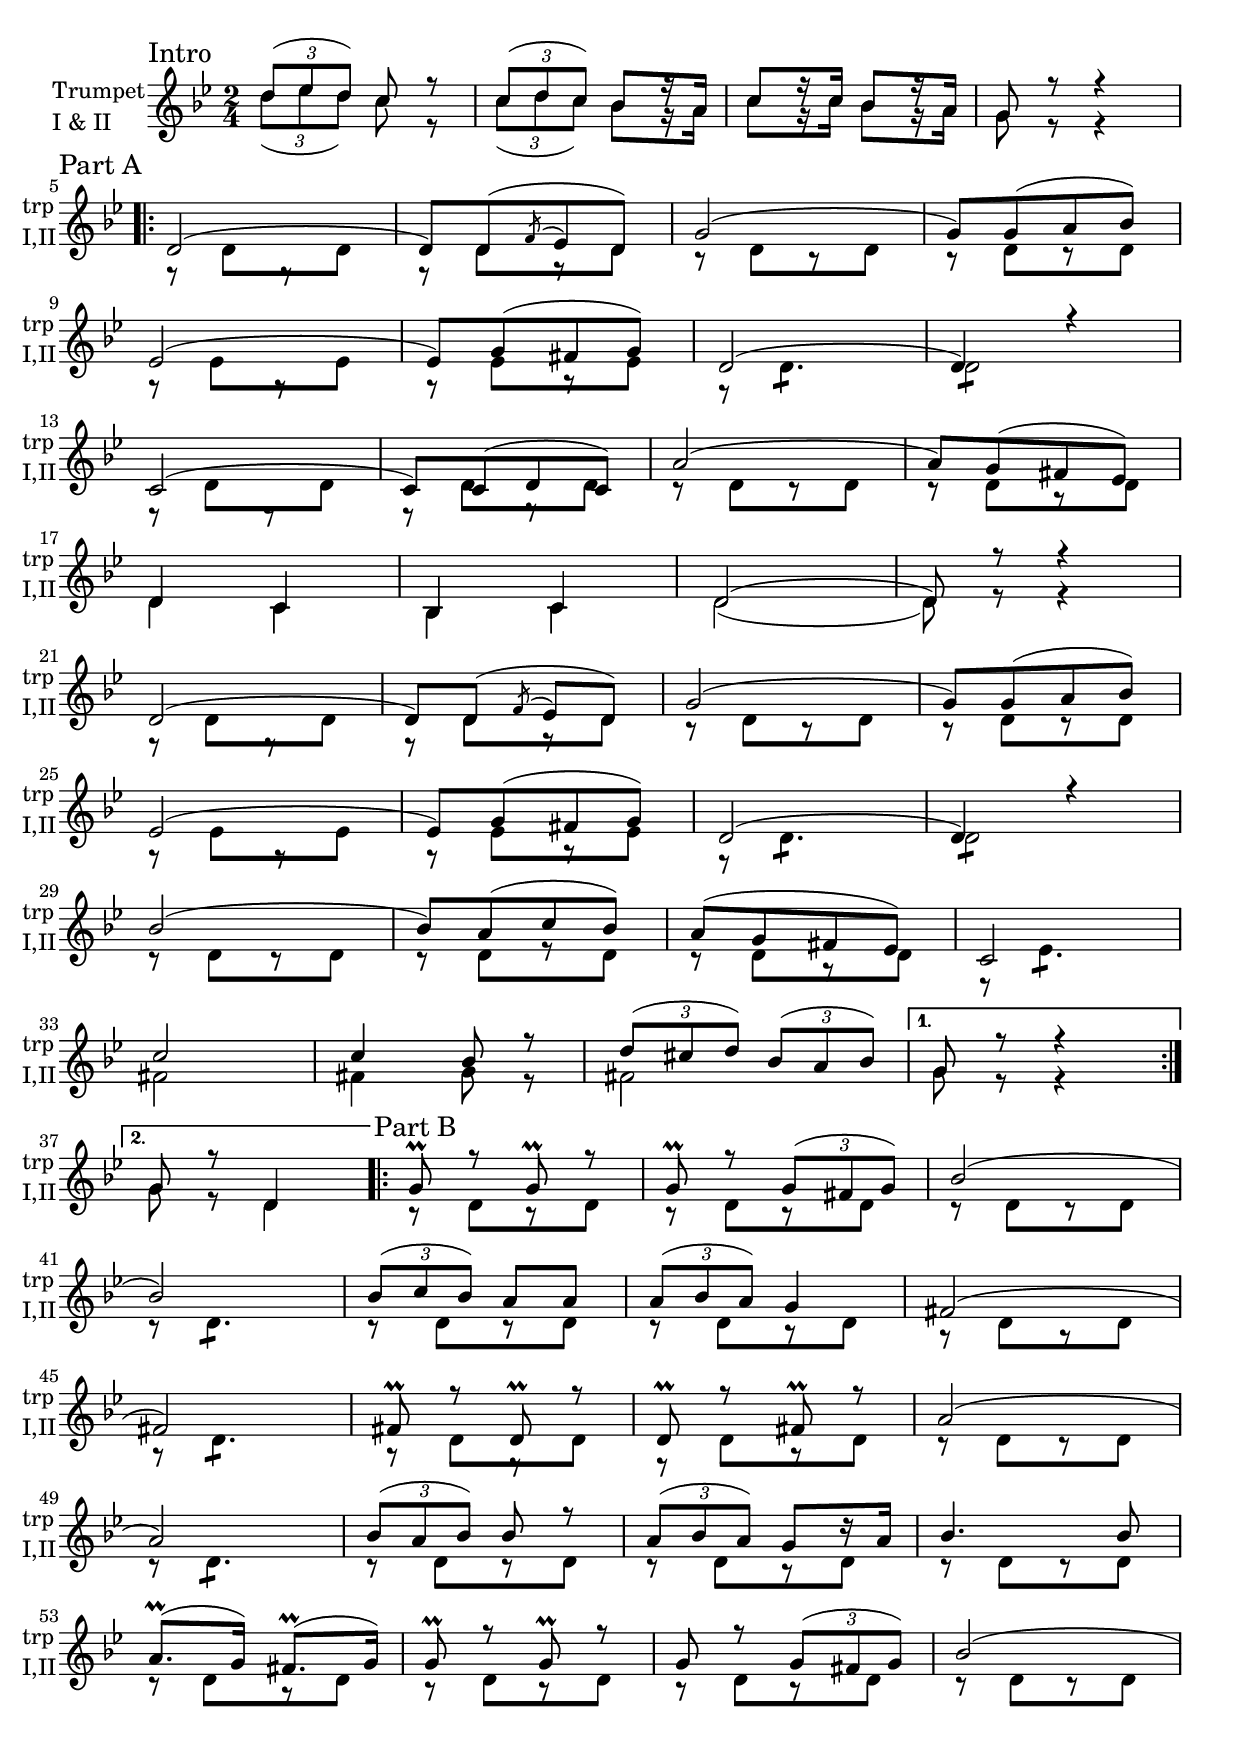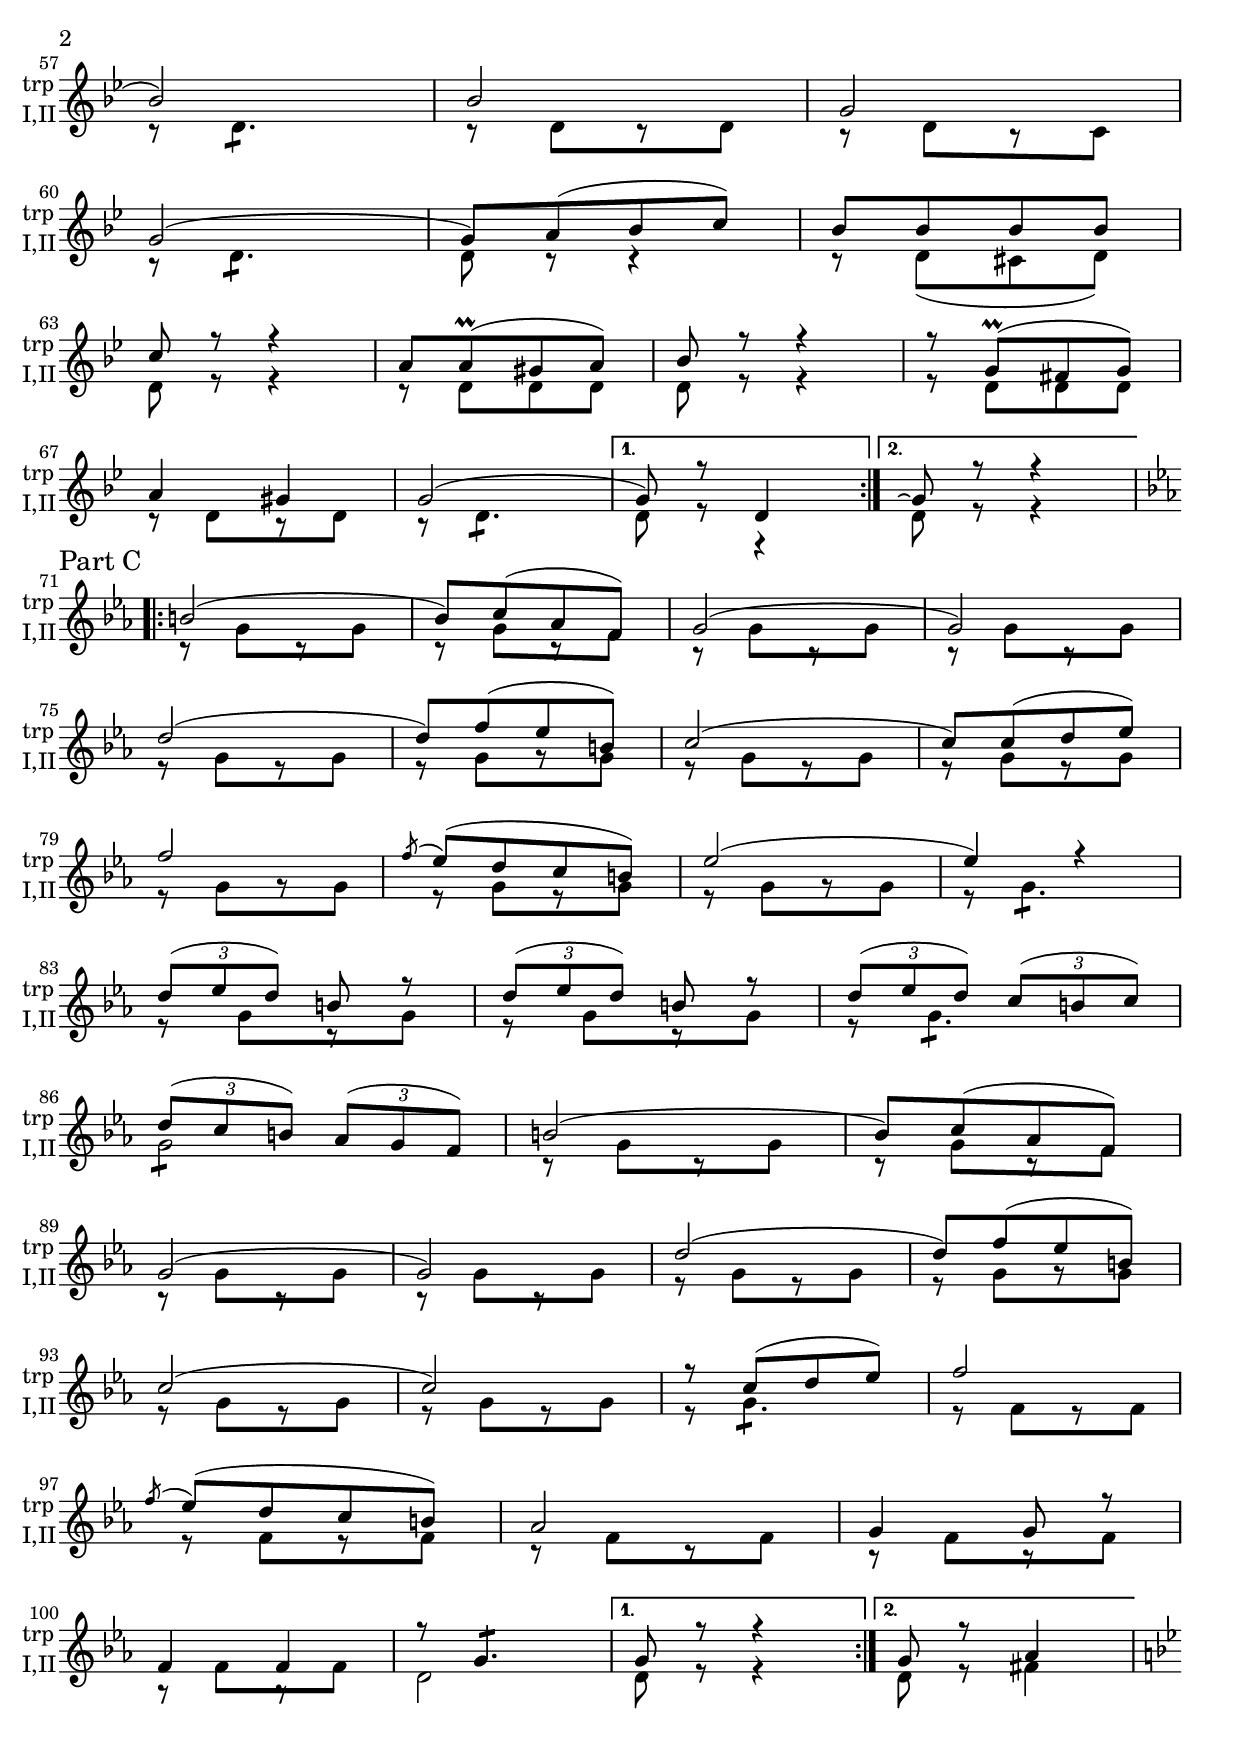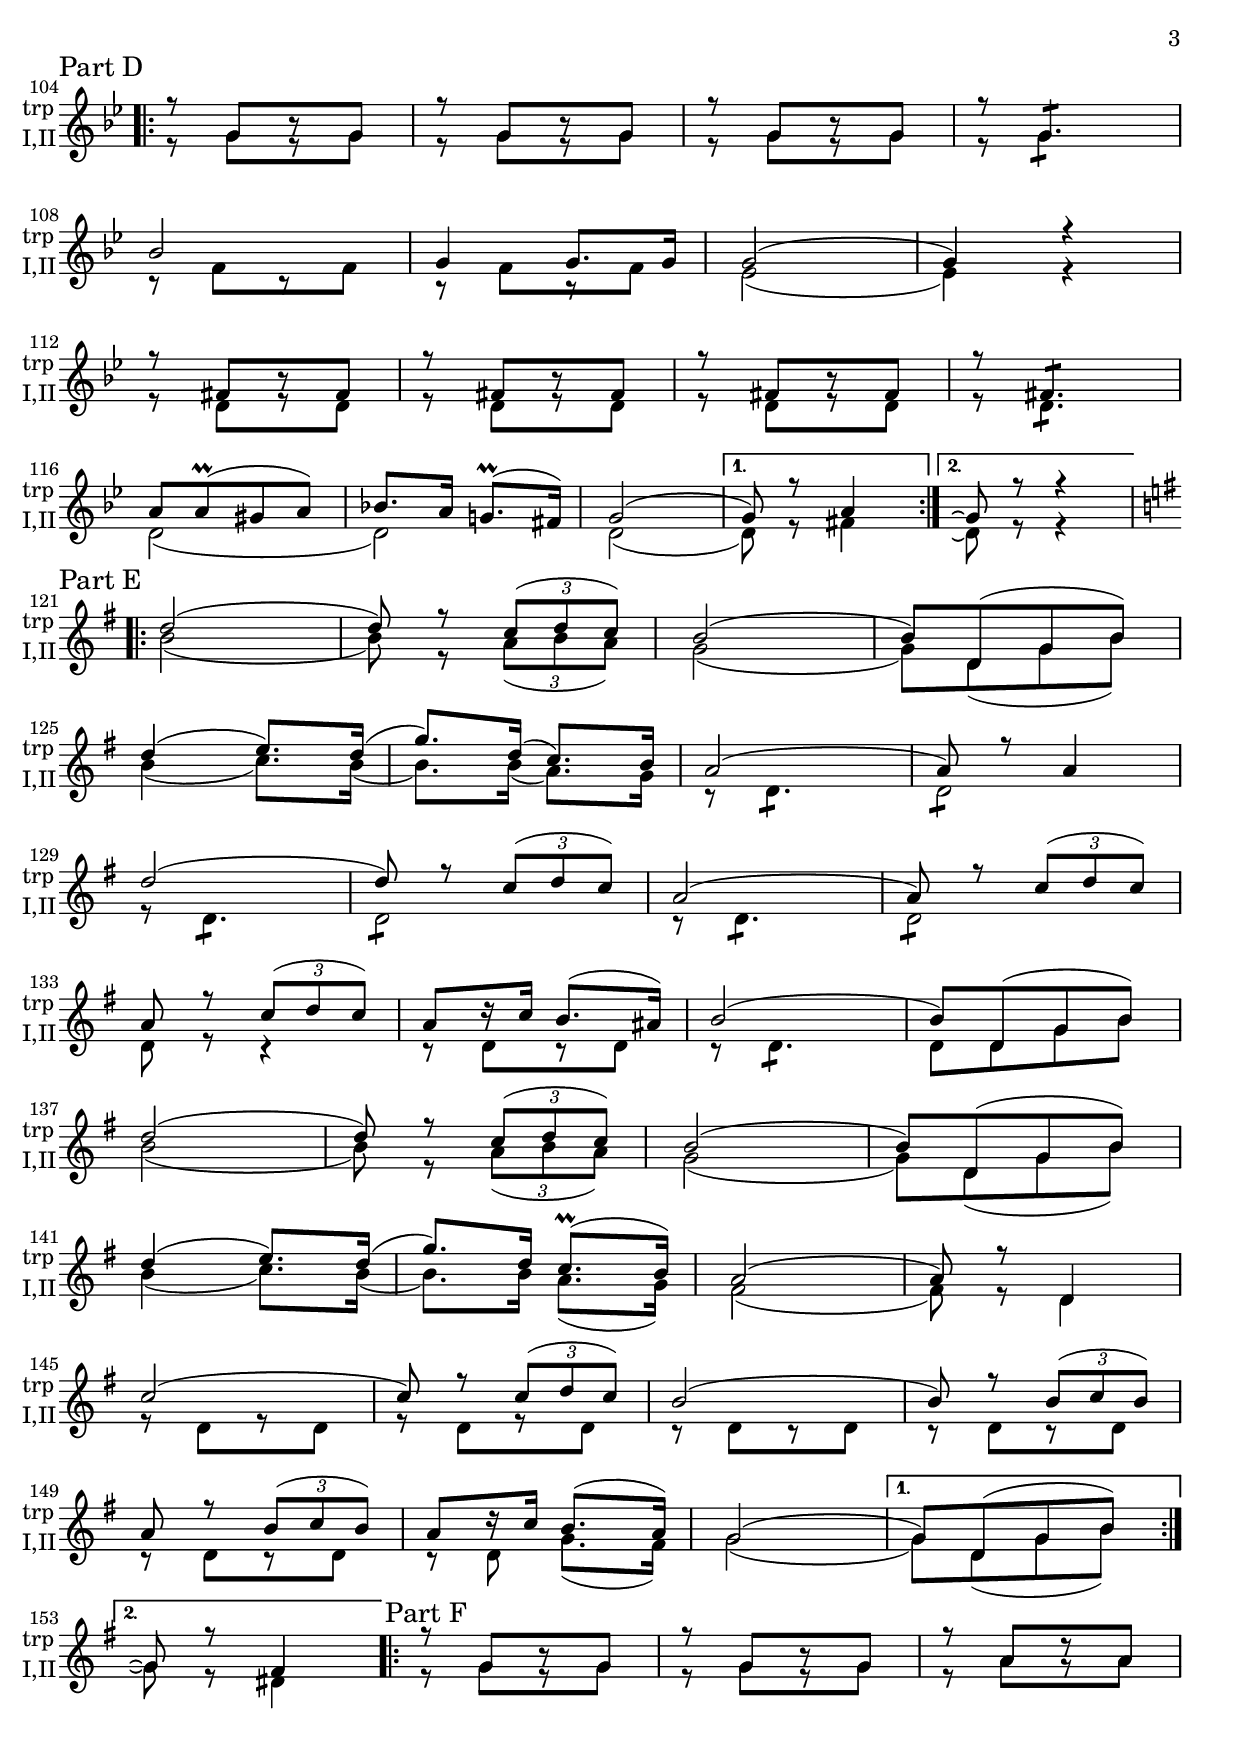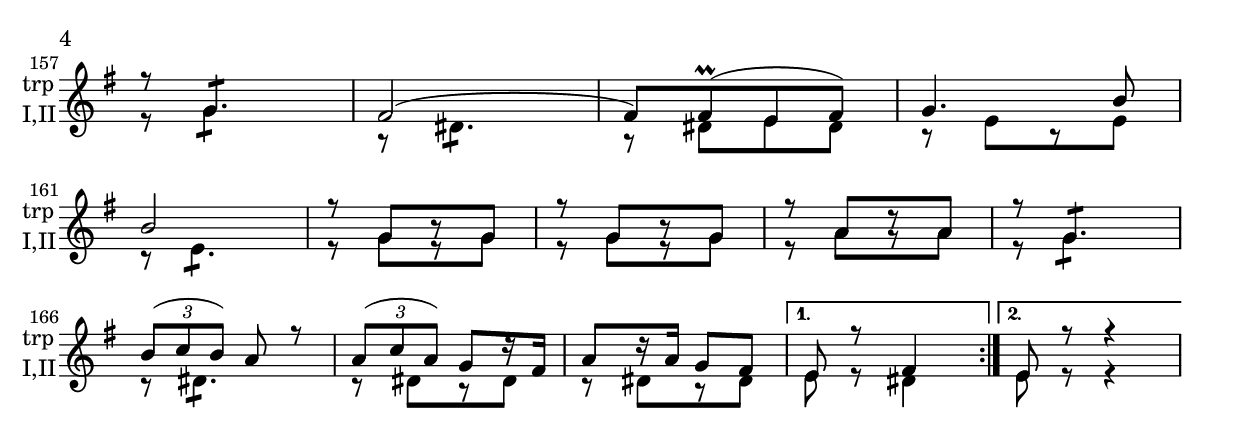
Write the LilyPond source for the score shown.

\version "2.24.0"

\include "helpers.ly"

trumpetIA = {
  \sectionLabel "Intro"
  \key bes \major
  | \trl {d'8( ees d)} c r | \trl {c( d c)} bes[ r16 a] | c8[ r16 c] bes8[ r16 a] | g8 r r4 \break

  \sectionLabel "Part A"
  \repeat volta 2 {
    | d2( | d8)[ d( \acc f ees d)] | g2( | g8)[ g( a bes)] \break
    | ees,2( | ees8)[ g( fis g)] | d2( | d4) r \break
    | c2( | c8)[ c( d c)] | a'2( | a8)[ g( fis ees)] \break
    | d4 c | bes c | d2( | d8) r r4 \break
    | d2( | d8)[ d]( \acc f ees[ d]) | g2( | g8)[ g( a bes)] \break
    | ees,2( | ees8)[ g( fis g)] | d2( | d4) r \break
    | bes'2( | bes8)[ a( c bes)] | a([ g fis ees)] | c2 \break
    | c'2 | c4 bes8 r | \trl {d( cis d)} \trl {bes( a bes)}
  }
  \alternative {
    { g8 r r4 \break }
    { g8 r d4 }
  }
} % A part

trumpetIIA = {
  \sectionLabel "Intro"
  \key bes \major
  | \trl {d'8( ees d)} c r | \trl {c( d c)} bes[ r16 a] | c8[ r16 c] bes8[ r16 a] | g8 r r4 \break

  \sectionLabel "Part A"
  \repeat volta 2 {
    | \rpt 4 { r8 d[ r d] } \break
    | \rpt 2 { r8 ees[ r ees] } | r d4.:8 | d2:8 \break
    | \rpt 4 { r8 d[ r d] } \break
    | d4 c | bes c | d2( | d8) r r4 \break
    | \rpt 4 { r8 d[ r d] } \break
    | \rpt 2 { r8 ees[ r ees] } | r d4.:8 | d2:8 \break
    | \rpt 3 { r8 d[ r d] } | r ees4.:8 \break
    | fis2 | fis4 g8 r8 | fis2
  }
  \alternative {
    { g8 r r4 \break }
    { g8 r d4 }
  }
} % A part

%%%%%%%%%%%%%%%%%%%%%%%%%%%%

trumpetIB = {
  \sectionLabel "Part B"
  \repeat volta 2 {
    | \rpt 3 { g8\prall r } \trl {g( fis g)} bes2( \break
    | bes2) | \trl {bes8( c bes)} a[ a] | \trl {a( bes a)} g4 | fis2( \break
    | fis2) | fis8\prall r d\prall r | d\prall r fis\prall r | a2( \break
    | a2) | \trl {bes8( a bes)} bes r | \trl {a( bes a)} g[ r16 a] | bes4. bes8 \break
    | a8.\prall([ g16]) fis8.\prall([ g16)] | g8\prall r g8\prall r | g8 r \trl {g( fis g)} | bes2( \break
    | bes2) | bes2 | g2 \break
    | g2( g8)[ a( bes c)] | bes[ bes bes bes] \break
    | c8 r r4 | a8[ a\prall( gis a)] | bes r r4 | r8 g\prall([ fis g)] \break
    | a4 gis4 | g2(
  }
  \alternative {
    { g8) r d4 }
    { g8 \repeatTie r r4 \break }
  }
} % B part

trumpetIIB = {
  \sectionLabel "Part B"
  \repeat volta 2 {
    | \rpt 3 { r8 d[ r d] } \break
    | r d4.:8 | \rpt 3 { r8 d[ r d] } \break
    | r d4.:8 | \rpt 3 { r8 d[ r d] } \break
    | r d4.:8 | \rpt 3 { r8 d[ r d] } \break
    | \rpt 4 { r8 d[ r d] } \break
    | r d4.:8 | r8 d[ r d] | r8 d[ r c]  \break
    | r d4.:8 | d8 r r4 | r8 d([ cis d)] \break
    | \rpt 2 { d8 r r4 | r8 d[ d d] } \break
    | r8 d[ r d] | r d4.:8
  }
  \alternative {
    { d8 r r4 }
    { d8 r r4 }
  }
} % B part

%%%%%%%%%%%%%%%%%%%%%%%%%%%%%%%

trumpetIC = {
  \sectionLabel "Part C"
  \key ees \major
  \repeat volta 2 {
    | b2( | bes8)[ c( aes f)] | g2( | g2) \break
    | d'2( | d8)[ f( ees b)] | c2( | c8)[ c( d ees)] \break
    | f2 | \acc f8 ees([ d c b)] | ees2( | ees4) r \break
    | \rpt 2 { \trl{d8( ees d)} b r } | \trl{d( ees d)} \trl {c( b c)} \break
    | \trl {d( c b)} \trl {aes( g f)} | b2( | bes8)[ c( aes f)] \break
    | g2( | g2) | d'2( | d8)[ f( ees b)] \break
    | c2( | c2) | r8 c([ d ees)] | f2 \break
    | \acc f8 ees([ d c b)] | aes2 | g4 g8 r \break
    | f4 f | r8 g4.:8
  }
  \alternative {
    { g8 r r4 }
    { g8 r aes4 \break }
  }
} % C part

trumpetIIC = {
  \sectionLabel "Part C"
  \key ees \major
  \repeat volta 2 {
    | r8 g[ r g] | r8 g[ r f] | \rpt 2 { r8 g[ r g] } \break
    | \rpt 4 { r8 g[ r g] } \break
    | \rpt 3 { r8 g[ r g] } | r8 g4.:8 \break
    | \rpt 2 { r8 g[ r g] } | r8 g4.:8 \break
    | g2:8 | r8 g[ r g] | r g[ r f] \break
    | \rpt 4 { r8 g[ r g] } \break
    | \rpt 2 { r8 g[ r g] } | r8 g4.:8 | r8 f[ r f] \break
    | \grace s8 \rpt 3 { r8 f[ r f] }
    | r8 f[ r f] | d2
  }
  \alternative {
    { d8 r r4 }
    { d8 r fis4 \break }
  }
} % C part

%%%%%%%%%%%%%%%%%%%%%%%%%%%%%%%

trumpetID = {
  \sectionLabel "Part D"
  \key bes \major
  \repeat volta 2 {
    | \rpt 3 { r8 g[ r g] } | r8 g4.:8 \break
    | bes2 | g4 g8.[ g16] | g2( g4) r \break
    | \rpt 3 { r8 fis[ r fis] } | r8 fis4.:8 \break
    | a8[ a\prall( gis a)] | bes!8.[ a16] g!8.\prall([ fis16)] | g2(
  }
  \alternative {
    { g8) r a4 }
    { g8 \repeatTie r r4 \break }
  }
} % D part

trumpetIID = {
  \sectionLabel "Part D"
  \key bes \major
  \repeat volta 2 {
    | \rpt 3 { r8 g[ r g] } | r8 g4.:8 \break
    | \rpt 2 { r8 f[ r f] } es2( es4) r4 \break
    | \rpt 3 { r8 d[ r d] } | r8 d4.:8 \break
    | d2( d2) | d2(
  }
  \alternative {
    { d8) r fis4 }
    { d8 \repeatTie r r4 \break }
  }
} % D part

%%%%%%%%%%%%%%%%%%%%%%%%%%%%%%

trumpetIE = {
  \sectionLabel "Part E"
  \key g \major
  \repeat volta 2 {
    | d'2( | d8) r \trl {c( d c)} | b2( | b8)[ d,( g b)] \break
    | d4( e8.)[ d16]( | g8.)[ d16]( c8.)[ b16] | a2( | a8) r a4 \break
    | d2( | d8) r \trl {c( d c)} | a2( | a8) r \trl {c( d c)} \break
    | a8 r \trl{c( d c)} | a8[ r16 c] b8.([ ais16)] | b2( | b8)[ d,( g b)] \break
    | d2( | d8) r \trl {c( d c)} | b2( | b8)[ d,( g b)] \break
    | d4( e8.)[ d16]( | g8.)[ d16] c8.\prall([ b16)] | a2( | a8) r d,4 \break
    | c'2( | c8) r \trl{c( d c)} | b2( | b8) r \trl {b( c b)} \break
    | a8 r \trl{b( c b)} | a8[ r16 c] b8.([ a16)] | g2(
  }
  \alternative {
    { g8)[ d( g b)] \break }
    { g8 \repeatTie r fis4 }
  }
} % E part

trumpetIIE = {
  \sectionLabel "Part E"
  \repeat volta 2 {
    | b'2( | b8) r \trl {a( b a)} | g2( | g8)[ d( g b)] \break
    | b4( c8.)[ b16]( | b8.)[ b16]( a8.)[ g16] | r8 d4.:8 | d2:8 \break
    | \rpt 2 { r8 d4.:8 | d2:8} \break
    | d8 r r4 | r8 d[ r d] | r d4.:8 | d8[ d g b] \break
    | b2( | b8) r \trl {a( b a)} | g2( | g8)[ d( g b)] \break
    | b4( c8.)[ b16]( | b8.)[ b16] a8.([ g16)] | fis2( | fis8) r d4 \break
    | \rpt 4 { r8 d[ r d] } \break
    | r8 d[ r d] | r8 d g8.([ fis16)] | g2(
  }
  \alternative {
    { g8)[ d( g b)] \break }
    { g8 \repeatTie r dis4 }
  }
} % E part

%%%%%%%%%%%%%%%%%%%%%%%%%%%%%%%

trumpetIF = {
  \sectionLabel "Part F"
  \repeat volta 2 {
    | \rpt 2 {r8 g[ r g] } | r a[ r a] \break
    | r8 g4.:8 | fis2( | fis8)[ fis(\prall e fis)] | g4. b8 \break
    | b2 | \rpt 2 {r8 g[ r g] } | r a[ r a] | r g4.:8 \break
    | \trl {b8( c b)} a r | \trl {a( c a)} g[ r16 fis]] | a8[ r16 a] g8[ fis]
  }
  \alternative {
    { e8 r fis4 }
    { e8 r r4 }
  }
} % F part

trumpetIIF = {
  \sectionLabel "Part F"
  \repeat volta 2 {
    | \rpt 2 {r8 g[ r g] } | r a[ r a] \break
    | r8 g4.:8 | r8 dis4.:8 | r8 dis[ e dis] | r8 e[ r e] \break
    | r8 e4.:8 | \rpt 2 {r8 g[ r g] } | r a[ r a] | r g4.:8 \break
    | r8 dis4.:8 | r8 dis[ r dis] | r dis[ r dis]
  }
  \alternative {
    { e8 r dis4 }
    { e8 r r4 }
  }
} % F part

%%%%%%%%%%%%%%%%%%%%%%%%%%%%%%%

trumpetINotes = {
  \time 2/4
  \relative c' {
    \trumpetIA
    \trumpetIB
    \trumpetIC
    \trumpetID
    \trumpetIE
    \trumpetIF
  }
}

trumpetIINotes = {
  \time 2/4
  \relative c' {
    \trumpetIIA
    \trumpetIIB
    \trumpetIIC
    \trumpetIID
    \trumpetIIE
    \trumpetIIF
  }
}

staffTrumpet = \new Staff \with {
    instrumentName = \markup { \column { \line {"Trumpet"} \line {"I & II"} } }
    shortInstrumentName = \markup { \column { \line {"trp"} \line {"I,II"} } }
  }
  <<
  \trumpetINotes
  \\
  \trumpetIINotes
  >>


\score {
  \staffTrumpet
}
